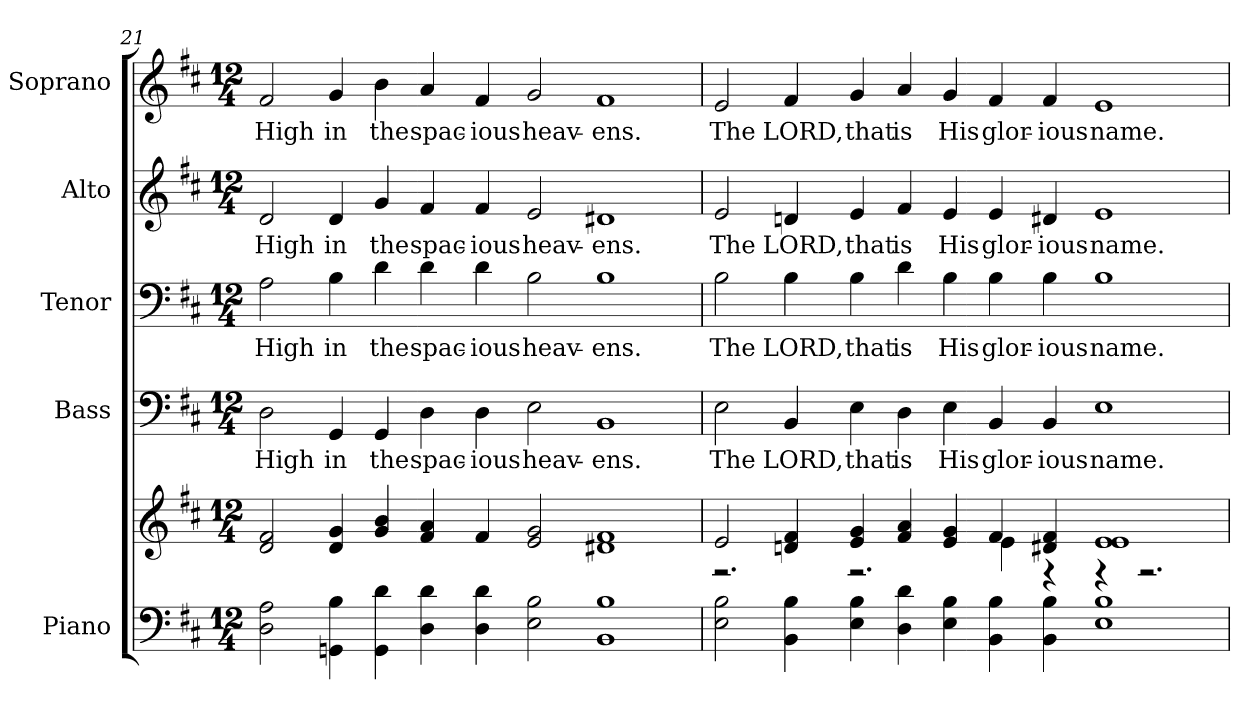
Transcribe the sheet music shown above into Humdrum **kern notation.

**kern	**kern	**kern	**text	**kern	**text	**kern	**text	**kern	**text
*part5	*part5	*part4	*part4	*part3	*part3	*part2	*part2	*part1	*part1
*staff6	*staff5	*staff4	*staff4	*staff3	*staff3	*staff2	*staff2	*staff1	*staff1
*I"Piano	*	*I"Bass	*	*I"Tenor	*	*I"Alto	*	*I"Soprano	*
*I'Pno.	*	*I'B.	*	*I'T.	*	*I'A.	*	*I'S.	*
!!LO:PB:g=z
*clefF4	*clefG2	*clefF4	*	*clefF4	*	*clefG2	*	*clefG2	*
*k[f#c#]	*k[f#c#]	*k[f#c#]	*	*k[f#c#]	*	*k[f#c#]	*	*k[f#c#]	*
*D:	*D:	*D:	*	*D:	*	*D:	*	*D:	*
*M12/4	*M12/4	*M12/4	*	*M12/4	*	*M12/4	*	*M12/4	*
=21	=21	=21	=21	=21	=21	=21	=21	=21	=21
!	!	!	!LO:LY:b:color=#000000	!	!	!	!	!	!
!	!	!	!	!	!LO:LY:b:color=#000000	!	!	!	!
!	!	!	!	!	!	!	!LO:LY:b:color=#000000	!	!
!	!	!	!	!	!	!	!	!	!LO:LY:b:color=#000000
2Di\ 2Ai	2di/ 2f#i	2Di\	High	2Ai\	High	2di/	High	2f#i/	High
!	!	!	!LO:LY:b:color=#000000	!	!	!	!	!	!
!	!	!	!	!	!LO:LY:b:color=#000000	!	!	!	!
!	!	!	!	!	!	!	!LO:LY:b:color=#000000	!	!
!	!	!	!	!	!	!	!	!	!LO:LY:b:color=#000000
4GGni\ 4Bi	4di/ 4gi	4GGi/	in	4Bi\	in	4di/	in	4gi/	in
!	!	!	!LO:LY:b:color=#000000	!	!	!	!	!	!
!	!	!	!	!	!LO:LY:b:color=#000000	!	!	!	!
!	!	!	!	!	!	!	!LO:LY:b:color=#000000	!	!
!	!	!	!	!	!	!	!	!	!LO:LY:b:color=#000000
4GGi\ 4di	4gi/ 4bi	4GGi/	the	4di\	the	4gi/	the	4bi\	the
!	!	!	!LO:LY:b:color=#000000	!	!	!	!	!	!
!	!	!	!	!	!LO:LY:b:color=#000000	!	!	!	!
!	!	!	!	!	!	!	!LO:LY:b:color=#000000	!	!
!	!	!	!	!	!	!	!	!	!LO:LY:b:color=#000000
4Di\ 4di	4f#i/ 4ai	4Di\	spac-	4di\	spac-	4f#i/	spac-	4ai/	spac-
!	!	!	!LO:LY:b:color=#000000	!	!	!	!	!	!
!	!	!	!	!	!LO:LY:b:color=#000000	!	!	!	!
!	!	!	!	!	!	!	!LO:LY:b:color=#000000	!	!
!	!	!	!	!	!	!	!	!	!LO:LY:b:color=#000000
4Di\ 4di	4f#i/	4Di\	-ious	4di\	-ious	4f#i/	-ious	4f#i/	-ious
!	!	!	!LO:LY:b:color=#000000	!	!	!	!	!	!
!	!	!	!	!	!LO:LY:b:color=#000000	!	!	!	!
!	!	!	!	!	!	!	!LO:LY:b:color=#000000	!	!
!	!	!	!	!	!	!	!	!	!LO:LY:b:color=#000000
2Ei\ 2Bi	2ei/ 2gi	2Ei\	heav-	2Bi\	heav-	2ei/	heav-	2gi/	heav-
!	!	!	!LO:LY:b:color=#000000	!	!	!	!	!	!
!	!	!	!	!	!LO:LY:b:color=#000000	!	!	!	!
!	!	!	!	!	!	!	!LO:LY:b:color=#000000	!	!
!	!	!	!	!	!	!	!	!	!LO:LY:b:color=#000000
1BBi 1Bi	1d#Xi 1f#i	1BBi	-ens.	1Bi	-ens.	1d#Xi	-ens.	1f#i	-ens.
=22	=22	=22	=22	=22	=22	=22	=22	=22	=22
*	*^	*	*	*	*	*	*	*	*
!	!	!	!	!LO:LY:b:color=#000000	!	!	!	!	!	!
!	!	!	!	!	!	!LO:LY:b:color=#000000	!	!	!	!
!	!	!	!	!	!	!	!	!LO:LY:b:color=#000000	!	!
!	!	!	!	!	!	!	!	!	!	!LO:LY:b:color=#000000
2Ei\ 2Bi	2ei/	2.r	2Ei\	The	2Bi\	The	2ei/	The	2ei/	The
!	!	!	!	!LO:LY:b:color=#000000	!	!	!	!	!	!
!	!	!	!	!	!	!LO:LY:b:color=#000000	!	!	!	!
!	!	!	!	!	!	!	!	!LO:LY:b:color=#000000	!	!
!	!	!	!	!	!	!	!	!	!	!LO:LY:b:color=#000000
4BBi\ 4Bi	4dni/ 4f#i	.	4BBi/	LORD,	4Bi\	LORD,	4dni/	LORD,	4f#i/	LORD,
!	!	!	!	!LO:LY:b:color=#000000	!	!	!	!	!	!
!	!	!	!	!	!	!LO:LY:b:color=#000000	!	!	!	!
!	!	!	!	!	!	!	!	!LO:LY:b:color=#000000	!	!
!	!	!	!	!	!	!	!	!	!	!LO:LY:b:color=#000000
4Ei\ 4Bi	4ei/ 4gi	2.r	4Ei\	that	4Bi\	that	4ei/	that	4gi/	that
!	!	!	!	!LO:LY:b:color=#000000	!	!	!	!	!	!
!	!	!	!	!	!	!LO:LY:b:color=#000000	!	!	!	!
!	!	!	!	!	!	!	!	!LO:LY:b:color=#000000	!	!
!	!	!	!	!	!	!	!	!	!	!LO:LY:b:color=#000000
4Di\ 4di	4f#i/ 4ai	.	4Di\	is	4di\	is	4f#i/	is	4ai/	is
!	!	!	!	!LO:LY:b:color=#000000	!	!	!	!	!	!
!	!	!	!	!	!	!LO:LY:b:color=#000000	!	!	!	!
!	!	!	!	!	!	!	!	!LO:LY:b:color=#000000	!	!
!	!	!	!	!	!	!	!	!	!	!LO:LY:b:color=#000000
4Ei\ 4Bi	4ei/ 4gi	.	4Ei\	His	4Bi\	His	4ei/	His	4gi/	His
!	!	!	!	!LO:LY:b:color=#000000	!	!	!	!	!	!
!	!	!	!	!	!	!LO:LY:b:color=#000000	!	!	!	!
!	!	!	!	!	!	!	!	!LO:LY:b:color=#000000	!	!
!	!	!	!	!	!	!	!	!	!	!LO:LY:b:color=#000000
4BBi\ 4Bi	4f#i/	4ei\	4BBi/	glor-	4Bi\	glor-	4ei/	glor-	4f#i/	glor-
!	!	!	!	!LO:LY:b:color=#000000	!	!	!	!	!	!
!	!	!	!	!	!	!LO:LY:b:color=#000000	!	!	!	!
!	!	!	!	!	!	!	!	!LO:LY:b:color=#000000	!	!
!	!	!	!	!	!	!	!	!	!	!LO:LY:b:color=#000000
4BBi\ 4Bi	4d#Xi/ 4f#i	4r	4BBi/	-ious	4Bi\	-ious	4d#Xi/	-ious	4f#i/	-ious
!	!	!	!	!LO:LY:b:color=#000000	!	!	!	!	!	!
!	!	!	!	!	!	!LO:LY:b:color=#000000	!	!	!	!
!	!	!	!	!	!	!	!	!LO:LY:b:color=#000000	!	!
!	!	!	!	!	!	!	!	!	!	!LO:LY:b:color=#000000
1Ei 1Bi	1ei 1ei	4r	1Ei	name.	1Bi	name.	1ei	name.	1ei	name.
.	.	2.r	.	.	.	.	.	.	.	.
*	*v	*v	*	*	*	*	*	*	*	*
=	=	=	=	=	=	=	=	=	=
*-	*-	*-	*-	*-	*-	*-	*-	*-	*-
